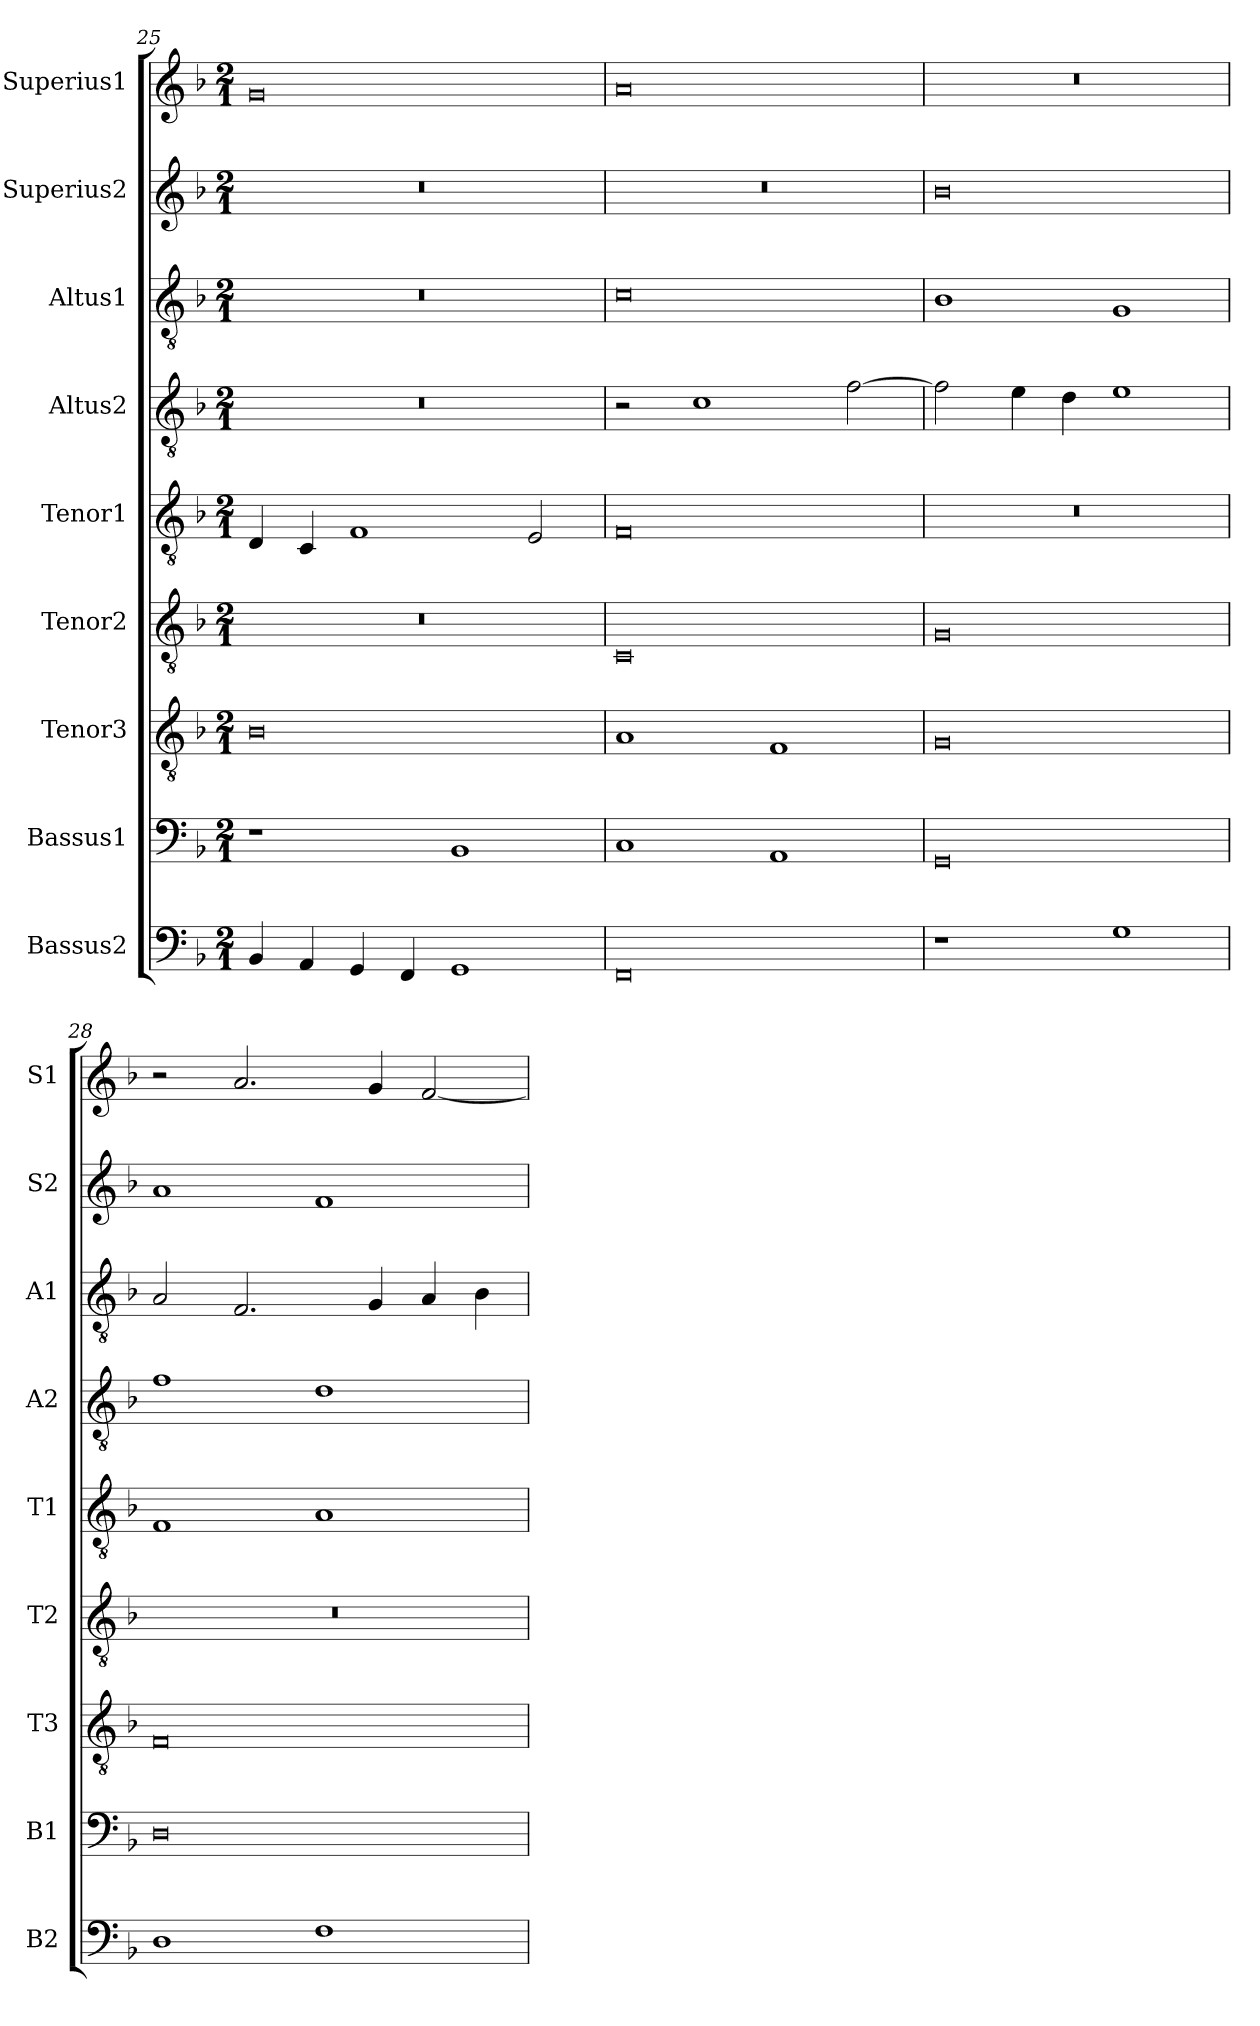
**kern	**kern	**kern	**kern	**kern	**kern	**kern	**kern	**kern
*part9	*part8	*part7	*part6	*part5	*part4	*part3	*part2	*part1
*staff9	*staff8	*staff7	*staff6	*staff5	*staff4	*staff3	*staff2	*staff1
*I"Bassus2	*I"Bassus1	*I"Tenor3	*I"Tenor2	*I"Tenor1	*I"Altus2	*I"Altus1	*I"Superius2	*I"Superius1
*I'B2	*I'B1	*I'T3	*I'T2	*I'T1	*I'A2	*I'A1	*I'S2	*I'S1
*clefF4	*clefF4	*clefGv2	*clefGv2	*clefGv2	*clefGv2	*clefGv2	*clefG2	*clefG2
*k[b-]	*k[b-]	*k[b-]	*k[b-]	*k[b-]	*k[b-]	*k[b-]	*k[b-]	*k[b-]
*d:	*d:	*d:	*d:	*d:	*d:	*d:	*d:	*d:
*M2/1	*M2/1	*M2/1	*M2/1	*M2/1	*M2/1	*M2/1	*M2/1	*M2/1
=25	=25	=25	=25	=25	=25	=25	=25	=25
4BB-	1r	0B-	0r	4D	0r	0r	0r	0g
4AA	.	.	.	4C	.	.	.	.
4GG	.	.	.	1F	.	.	.	.
4FF	.	.	.	.	.	.	.	.
1GG	1BB-	.	.	.	.	.	.	.
.	.	.	.	2E	.	.	.	.
=26	=26	=26	=26	=26	=26	=26	=26	=26
0FF	1C	1A	0C	0F	2r	0c	0r	0a
.	.	.	.	.	1c	.	.	.
.	1AA	1F	.	.	.	.	.	.
.	.	.	.	.	[2f	.	.	.
=27	=27	=27	=27	=27	=27	=27	=27	=27
1r	0GG	0G	0G	0r	2f]	1B-	0b-	0r
.	.	.	.	.	4e	.	.	.
.	.	.	.	.	4d	.	.	.
1G	.	.	.	.	1e	1G	.	.
=28	=28	=28	=28	=28	=28	=28	=28	=28
1D	0D	0F	0r	1F	1f	2A	1a	2r
.	.	.	.	.	.	2.F	.	2.a
1F	.	.	.	1A	1d	.	1f	.
.	.	.	.	.	.	4G	.	4g
.	.	.	.	.	.	4A	.	[2f
.	.	.	.	.	.	4B-	.	.
=	=	=	=	=	=	=	=	=
*-	*-	*-	*-	*-	*-	*-	*-	*-
